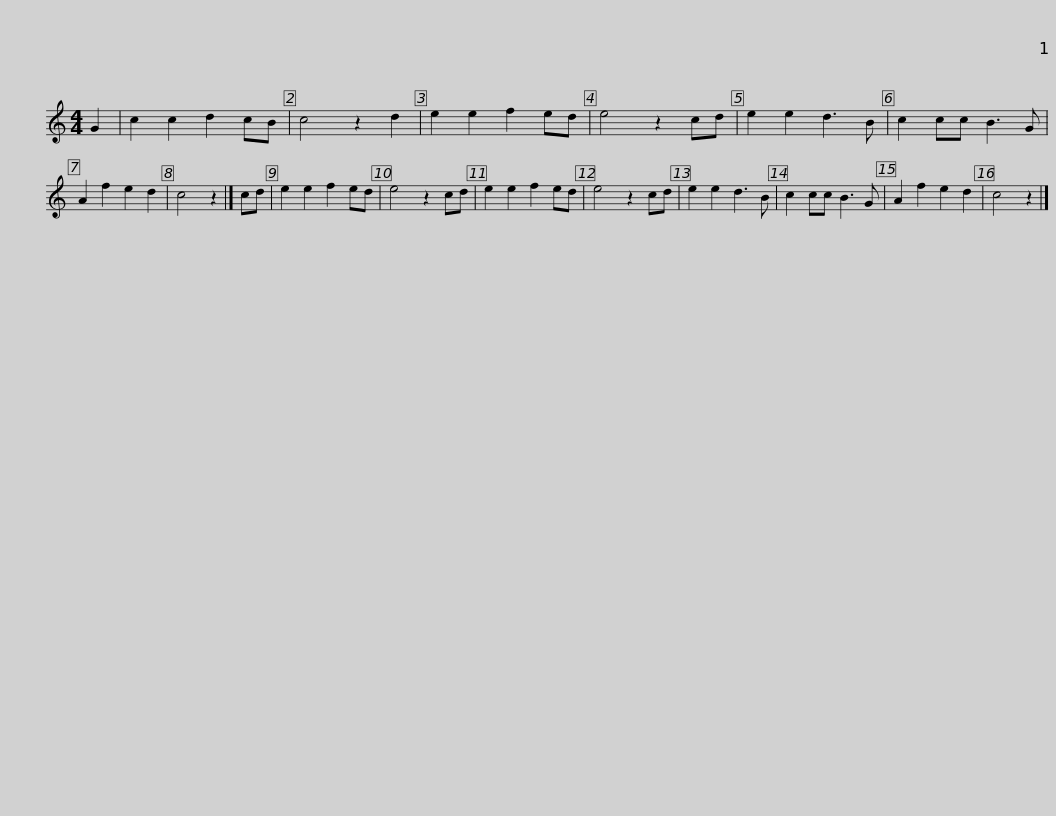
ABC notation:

X:1
L:1/8
M:4/4
I:linebreak $
K:C
V:1 treble
V:1
 G2 | c2 c2 d2 cB | c4 z2 d2 | e2 e2 f2 ed | e4 z2 cd | %5
 e2 e2 d3 B | c2 cc B3 G | A2 f2 e2 d2 | c4 z2 |] cd |$ %10
 e2 e2 f2 ed | e4 z2 cd | e2 e2 f2 ed | e4 z2 cd | e2 e2 d3 B | %15
 c2 cc B3 G | A2 f2 e2 d2 | c4 z2 |] %18
